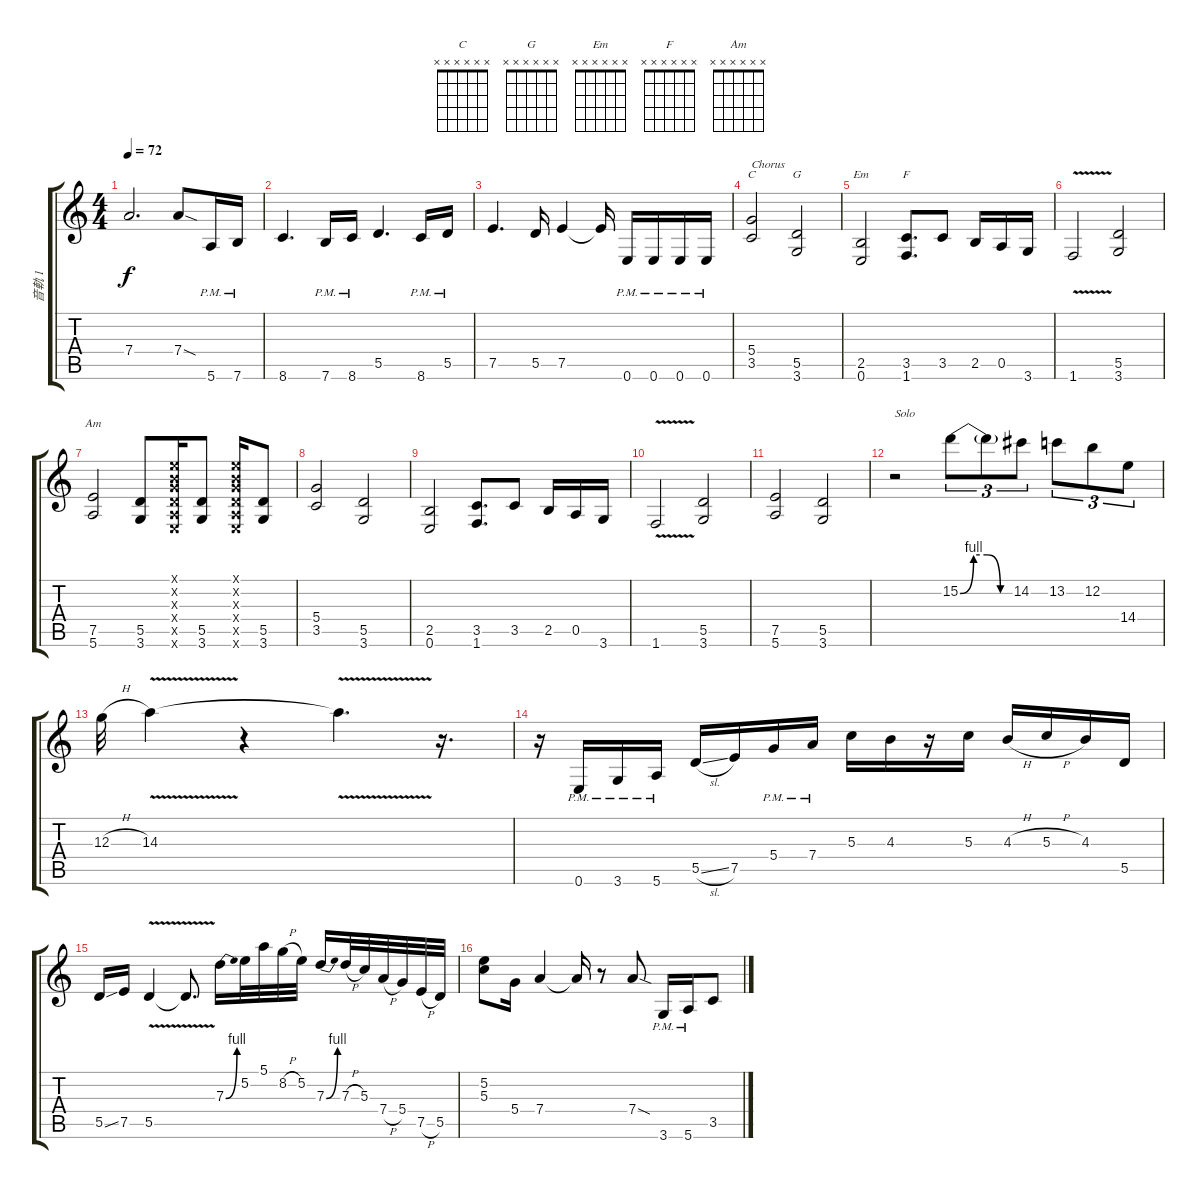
\track ("音軌 1" "音軌 1") {instrument acousticguitarsteel}
\staff {score tabs}
\tuning (E4 B3 G3 D3 A2 E2) {hide}
\chord ("C" x x x x x x)
\chord ("G" x x x x x x)
\chord ("Em" x x x x x x)
\chord ("F" x x x x x x)
\chord ("Am" x x x x x x)
\ts (4 4)
\tempo 72
\clef g2
\ks c
7.4.2{d dy f} 7.4{sod}.8 5.6{pm}.16 7.6{pm}.16 |
8.6.4{d} 7.6{pm}.16 8.6{pm}.16 5.5.4{d} 8.6{pm}.16 5.5{pm}.16 |
7.5.4{d} 5.5.16 7.5.4 7.5{t}.16 0.6{pm}.16 0.6{pm}.16 0.6{pm}.16 0.6{pm}.16 |
(5.4 3.5).2{ch "C" txt "Chorus"} (5.5 3.6).2{ch "G"} |
(2.5 0.6).2{ch "Em"} (3.5 1.6).8{d ch "F"} 3.5.8 2.5.16 0.5.16 3.6.16 |
1.6{v}.2 (5.5 3.6).2 |
(7.5 5.6).2{ch "Am"} (5.5 3.6).8 (0.1{x} 0.2{x} 0.3{x} 0.4{x} 0.5{x} 0.6{x}).16 (5.5 3.6).8 (0.1{x} 0.2{x} 0.3{x} 0.4{x} 0.5{x} 0.6{x}).16 (5.5 3.6).8 |
(5.4 3.5).2 (5.5 3.6).2 |
(2.5 0.6).2 (3.5 1.6).8{d} 3.5.8 2.5.16 0.5.16 3.6.16 |
1.6{v}.2 (5.5 3.6).2 |
(7.5 5.6).2 (5.5 3.6).2 |
r.2{txt "Solo"} 15.2{be (custom 0 0 15 4 30 4 45 0 60 0)}.8{tu (3 2)} 15.2{t}.8{tu (3 2)} 14.2.8{tu (3 2)} 13.2.8{tu (3 2)} 12.2.8{tu (3 2)} 14.4.8{tu (3 2)} |
12.3{h}.32 14.3{v}.4 r.4 14.3{t}.4{d} r.16{d} |
r.16 0.6{pm}.16 3.6{pm}.16 5.6{pm}.16 5.5{sl}.16 7.5.16 5.4{pm}.16 7.4{pm}.16 5.3.16 4.3.16 r.16 5.3.16 4.3{h}.16 5.3{h}.16 4.3.16 5.5.16 |
5.5{ss}.16 7.5.16 5.5{v}.4 5.5{t}.8{d} 7.3{be (bend 0 0 60 4)}.16 5.2.32 5.1.32 8.2{h}.32 5.2.32 7.3{be (bend 0 0 60 4)}.16 7.3{h}.32 5.3.32 7.4{h}.32 5.4.32 7.5{h}.32 5.5.32 |
(5.2 5.3).8 5.4.16 7.4.4 7.4{t}.16 r.8 7.4{sod}.8 3.6{pm}.16 5.6{pm}.16 3.5.8
